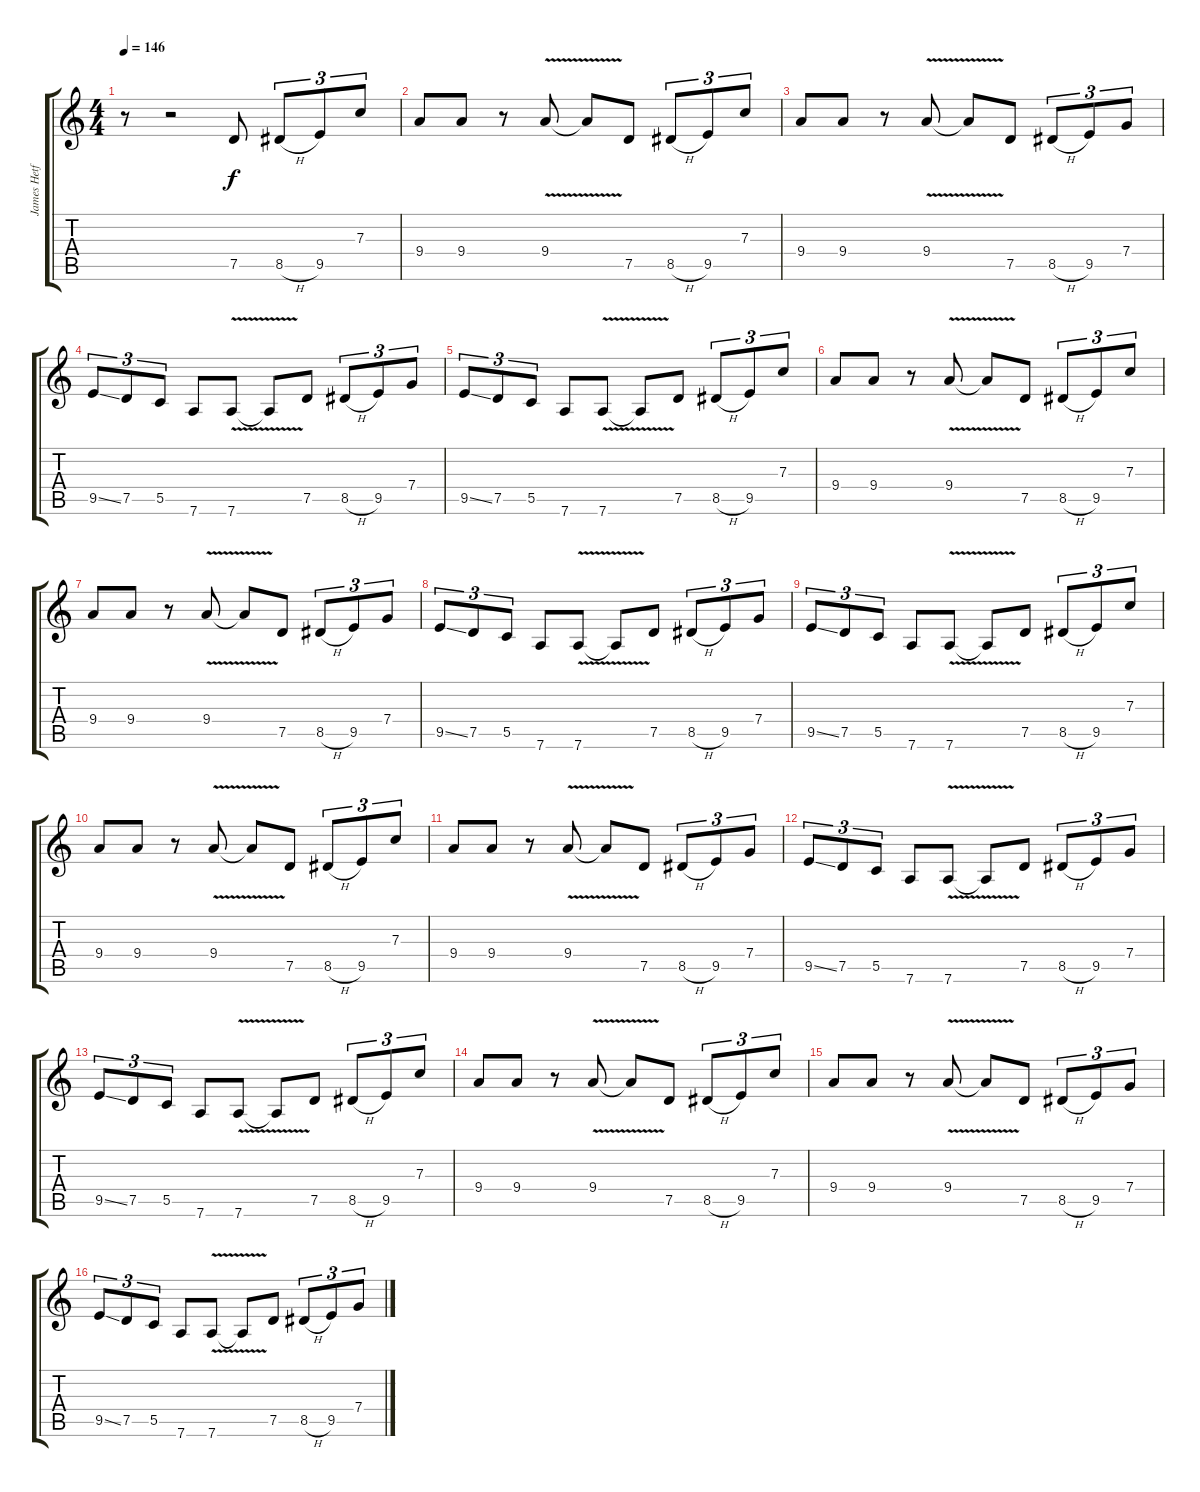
\track ("James Hetfield" "James Hetf") {instrument distortionguitar}
\staff {score tabs}
\tuning (D4 A3 F3 C3 G2 D2) {hide}
\ts (4 4)
\tempo 146
\clef g2
\ks c
r.8{dy f instrument distortionguitar} r.2 7.5.8 8.5{h}.8{tu (3 2)} 9.5.8{tu (3 2)} 7.3.8{tu (3 2)} |
9.4.8 9.4.8 r.8 9.4{v}.8 9.4{t}.8 7.5.8 8.5{h}.8{tu (3 2)} 9.5.8{tu (3 2)} 7.3.8{tu (3 2)} |
9.4.8 9.4.8 r.8 9.4{v}.8 9.4{t}.8 7.5.8 8.5{h}.8{tu (3 2)} 9.5.8{tu (3 2)} 7.4.8{tu (3 2)} |
9.5{ss}.8{tu (3 2)} 7.5.8{tu (3 2)} 5.5.8{tu (3 2)} 7.6.8 7.6{v}.8 7.6{t}.8 7.5.8 8.5{h}.8{tu (3 2)} 9.5.8{tu (3 2)} 7.4.8{tu (3 2)} |
9.5{ss}.8{tu (3 2)} 7.5.8{tu (3 2)} 5.5.8{tu (3 2)} 7.6.8 7.6{v}.8 7.6{t}.8 7.5.8 8.5{h}.8{tu (3 2)} 9.5.8{tu (3 2)} 7.3.8{tu (3 2)} |
9.4.8 9.4.8 r.8 9.4{v}.8 9.4{t}.8 7.5.8 8.5{h}.8{tu (3 2)} 9.5.8{tu (3 2)} 7.3.8{tu (3 2)} |
9.4.8 9.4.8 r.8 9.4{v}.8 9.4{t}.8 7.5.8 8.5{h}.8{tu (3 2)} 9.5.8{tu (3 2)} 7.4.8{tu (3 2)} |
9.5{ss}.8{tu (3 2)} 7.5.8{tu (3 2)} 5.5.8{tu (3 2)} 7.6.8 7.6{v}.8 7.6{t}.8 7.5.8 8.5{h}.8{tu (3 2)} 9.5.8{tu (3 2)} 7.4.8{tu (3 2)} |
9.5{ss}.8{tu (3 2)} 7.5.8{tu (3 2)} 5.5.8{tu (3 2)} 7.6.8 7.6{v}.8 7.6{t}.8 7.5.8 8.5{h}.8{tu (3 2)} 9.5.8{tu (3 2)} 7.3.8{tu (3 2)} |
9.4.8 9.4.8 r.8 9.4{v}.8 9.4{t}.8 7.5.8 8.5{h}.8{tu (3 2)} 9.5.8{tu (3 2)} 7.3.8{tu (3 2)} |
9.4.8 9.4.8 r.8 9.4{v}.8 9.4{t}.8 7.5.8 8.5{h}.8{tu (3 2)} 9.5.8{tu (3 2)} 7.4.8{tu (3 2)} |
9.5{ss}.8{tu (3 2)} 7.5.8{tu (3 2)} 5.5.8{tu (3 2)} 7.6.8 7.6{v}.8 7.6{t}.8 7.5.8 8.5{h}.8{tu (3 2)} 9.5.8{tu (3 2)} 7.4.8{tu (3 2)} |
9.5{ss}.8{tu (3 2)} 7.5.8{tu (3 2)} 5.5.8{tu (3 2)} 7.6.8 7.6{v}.8 7.6{t}.8 7.5.8 8.5{h}.8{tu (3 2)} 9.5.8{tu (3 2)} 7.3.8{tu (3 2)} |
9.4.8 9.4.8 r.8 9.4{v}.8 9.4{t}.8 7.5.8 8.5{h}.8{tu (3 2)} 9.5.8{tu (3 2)} 7.3.8{tu (3 2)} |
9.4.8 9.4.8 r.8 9.4{v}.8 9.4{t}.8 7.5.8 8.5{h}.8{tu (3 2)} 9.5.8{tu (3 2)} 7.4.8{tu (3 2)} |
9.5{ss}.8{tu (3 2)} 7.5.8{tu (3 2)} 5.5.8{tu (3 2)} 7.6.8 7.6{v}.8 7.6{t}.8 7.5.8 8.5{h}.8{tu (3 2)} 9.5.8{tu (3 2)} 7.4.8{tu (3 2)}
